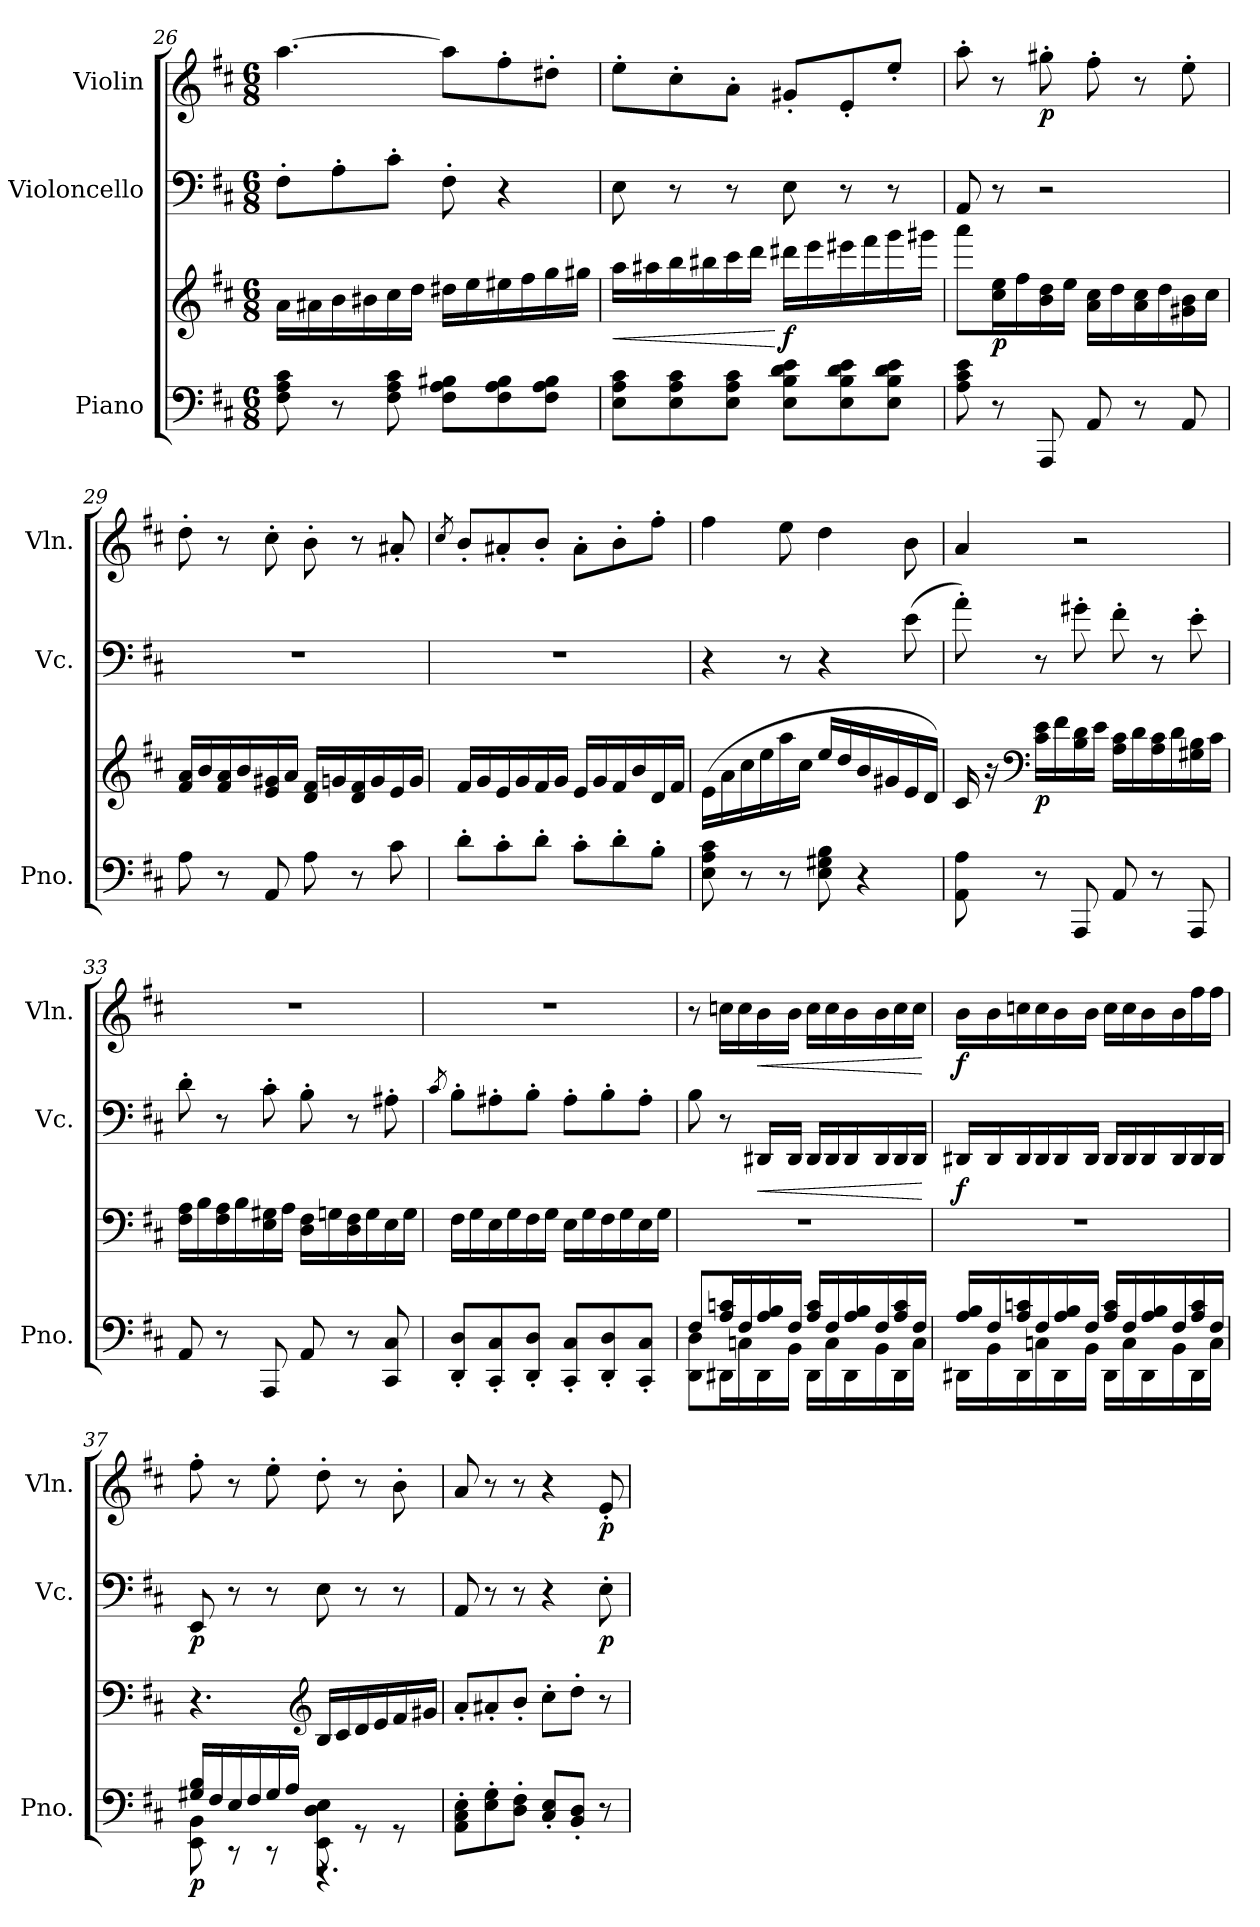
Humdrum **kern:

**kern	**kern	**dynam	**kern	**dynam	**kern	**dynam
*part3	*part3	*part3	*part2	*part2	*part1	*part1
*staff4	*staff3	*staff3/4	*staff2	*staff2	*staff1	*staff1
*I"Piano	*	*	*I"Violoncello	*	*I"Violin	*
*I'Pno.	*	*	*I'Vc.	*	*I'Vln.	*
*clefF4	*clefG2	*	*clefF4	*	*clefG2	*
*k[f#c#]	*k[f#c#]	*	*k[f#c#]	*	*k[f#c#]	*
*M6/8	*M6/8	*	*M6/8	*	*M6/8	*
=26	=26	=26	=26	=26	=26	=26
8F#\ 8A\ 8c#\	16a\LL	.	8F#'\L	.	[4.aa\	.
.	16a#X\	.	.	.	.	.
8r	16b\	.	8A'\	.	.	.
.	16b#X\	.	.	.	.	.
8F#\ 8A\ 8c#\	16cc#\	.	8c#'\J	.	.	.
.	16dd\JJ	.	.	.	.	.
8F#\ 8A\ 8B#X\L	16dd#X\LL	.	8F#'\	.	8aa\L]	.
.	16ee\	.	.	.	.	.
8F#\ 8A\ 8B#\	16ee#X\	.	4r	.	8ff#'\	.
.	16ff#\	.	.	.	.	.
8F#\ 8A\ 8B#\J	16gg\	.	.	.	8dd#X'\J	.
.	16gg#X\JJ	.	.	.	.	.
!!LO:LB:g=z
=27	=27	=27	=27	=27	=27	=27
!	!	!LO:HP:b	!	!	!	!
8E\ 8A\ 8c#\L	16aa\LL	<	8E\	.	8ee'\L	.
.	16aa#X\	.	.	.	.	.
8E\ 8A\ 8c#\	16bb\	.	8r	.	8cc#'\	.
.	16bb#X\	.	.	.	.	.
8E\ 8A\ 8c#\J	16ccc#\	.	8r	.	8a'\J	.
.	16ddd\JJ	.	.	.	.	.
!	!	!LO:DY:n=1:b	!	!	!	!
8E\ 8B\ 8d\ 8e\L	16ddd#X\LL	[ f	8E\	.	8g#X'/L	.
.	16eee\	.	.	.	.	.
8E\ 8B\ 8d\ 8e\	16eee#X\	.	8r	.	8e'/	.
.	16fff#\	.	.	.	.	.
8E\ 8B\ 8d\ 8e\J	16ggg\	.	8r	.	8ee'/J	.
.	16ggg#X\JJ	.	.	.	.	.
=28	=28	=28	=28	=28	=28	=28
8A\ 8c#\ 8e\	8aaa\L	.	8AA/	.	8aa'\	.
!	!	!LO:DY:b	!	!	!	!
8r	16cc#\ 16ee\L	p	8r	.	8r	.
.	16ff#\	.	.	.	.	.
!	!	!	!	!	!	!LO:DY:b
8AAA/	16b\ 16dd\	.	2r	.	8gg#X'\	p
.	16ee\JJ	.	.	.	.	.
8AA/	16a\ 16cc#\LL	.	.	.	8ff#'\	.
.	16dd\	.	.	.	.	.
8r	16a\ 16cc#\	.	.	.	8r	.
.	16dd\	.	.	.	.	.
8AA/	16g#X\ 16b\	.	.	.	8ee'\	.
.	16cc#\JJ	.	.	.	.	.
!!LO:PB:g=z
=29	=29	=29	=29	=29	=29	=29
8A\	16f#/ 16a/LL	.	2.r	.	8dd'\	.
.	16b/	.	.	.	.	.
8r	16f#/ 16a/	.	.	.	8r	.
.	16b/	.	.	.	.	.
8AA/	16e/ 16g#X/	.	.	.	8cc#'\	.
.	16a/JJ	.	.	.	.	.
8A\	16d/ 16f#/LL	.	.	.	8b'\	.
.	16gn/	.	.	.	.	.
8r	16d/ 16f#/	.	.	.	8r	.
.	16g/	.	.	.	.	.
8c#\	16e/	.	.	.	8a#X'/	.
.	16g/JJ	.	.	.	.	.
=30	=30	=30	=30	=30	=30	=30
.	.	.	.	.	8qcc#/	.
8d'\L	16f#/LL	.	2.r	.	8b'/L	.
.	16g/	.	.	.	.	.
8c#'\	16e/	.	.	.	8a#X'/	.
.	16g/	.	.	.	.	.
8d'\J	16f#/	.	.	.	8b'/J	.
.	16g/JJ	.	.	.	.	.
8c#'\L	16e/LL	.	.	.	8a#'\L	.
.	16g/	.	.	.	.	.
8d'\	16f#/	.	.	.	8b'\	.
.	16b/	.	.	.	.	.
8B'\J	16d/	.	.	.	8ff#'\J	.
.	16f#/JJ	.	.	.	.	.
=31	=31	=31	=31	=31	=31	=31
8E\ 8A\ 8c#\	(>16e\LL	.	4r	.	4ff#\	.
.	16a\	.	.	.	.	.
8r	16cc#\	.	.	.	.	.
.	16ee\	.	.	.	.	.
8r	16aa\	.	8r	.	8ee\	.
.	16cc#\JJ	.	.	.	.	.
8E\ 8G#X\ 8B\	16ee/LL	.	4r	.	4dd\	.
.	16dd/	.	.	.	.	.
4r	16b/	.	.	.	.	.
.	16g#X/	.	.	.	.	.
!	!	!	!	!LO:DY:b	!	!
!	!	!	!	!LO:DY:n=1:b	!	!
.	16e/	.	(>8e\	mp p	8b\	.
.	16d/JJ)	.	.	.	.	.
!!LO:LB:g=z
=32	=32	=32	=32	=32	=32	=32
8AA\ 8A\	16c#/	.	8a'\)	.	4a/	.
.	16r	.	.	.	.	.
*	*clefF4	*	*	*	*	*
!	!	!LO:DY:b	!	!	!	!
8r	16c#\ 16e\LL	p	8r	.	.	.
.	16f#\	.	.	.	.	.
8AAA/	16B\ 16d\	.	8g#X'\	.	2r	.
.	16e\JJ	.	.	.	.	.
8AA/	16A\ 16c#\LL	.	8f#'\	.	.	.
.	16d\	.	.	.	.	.
8r	16A\ 16c#\	.	8r	.	.	.
.	16d\	.	.	.	.	.
8AAA/	16G#X\ 16B\	.	8e'\	.	.	.
.	16c#\JJ	.	.	.	.	.
=33	=33	=33	=33	=33	=33	=33
8AA/	16F#\ 16A\LL	.	8d'\	.	2.r	.
.	16B\	.	.	.	.	.
8r	16F#\ 16A\	.	8r	.	.	.
.	16B\	.	.	.	.	.
8AAA/	16E\ 16G#X\	.	8c#'\	.	.	.
.	16A\JJ	.	.	.	.	.
8AA/	16D\ 16F#\LL	.	8B'\	.	.	.
.	16Gn\	.	.	.	.	.
8r	16D\ 16F#\	.	8r	.	.	.
.	16G\	.	.	.	.	.
8CC#/ 8C#/	16E\	.	8A#X'\	.	.	.
.	16G\JJ	.	.	.	.	.
=34	=34	=34	=34	=34	=34	=34
.	.	.	8qc#/	.	.	.
8DD/' 8D/'L	16F#\LL	.	8B'\L	.	2.r	.
.	16G\	.	.	.	.	.
8CC#/' 8C#/'	16E\	.	8A#X'\	.	.	.
.	16G\	.	.	.	.	.
8DD/' 8D/'J	16F#\	.	8B'\J	.	.	.
.	16G\JJ	.	.	.	.	.
8CC#/' 8C#/'L	16E\LL	.	8A#'\L	.	.	.
.	16G\	.	.	.	.	.
8DD/' 8D/'	16F#\	.	8B'\	.	.	.
.	16G\	.	.	.	.	.
8CC#/' 8C#/'J	16E\	.	8A#'\J	.	.	.
.	16G\JJ	.	.	.	.	.
!!LO:LB:g=z
=35	=35	=35	=35	=35	=35	=35
*^	*	*	*	*	*	*
8DD\ 8D\L	8F#/L	2.r	.	8B\	.	8r	.
!	!	!	!LO:DY:b=2	!	!	!	!
!	!	!	!LO:DY:n=1:b=2	!	!	!	!
16DD#X\L	16A/ 16cn/L	.	f mf	8r	.	16ccn\LL	.
16Cn\	16F#/	.	.	.	.	16cc\	.
!	!	!	!	!	!LO:HP:b	!	!LO:HP:b
16DD#\	16A/ 16B/	.	.	16DD#X/LL	<	16b\	<
16BB\JJ	16F#/JJ	.	.	16DD#/JJ	.	16b\JJ	.
16DD#\LL	16A/ 16c/LL	.	.	16DD#/LL	.	16cc\LL	.
16C\	16F#/	.	.	16DD#/	.	16cc\	.
16DD#\	16A/ 16B/	.	.	16DD#/	.	16b\	.
16BB\	16F#/	.	.	16DD#/	.	16b\	.
16DD#\	16A/ 16c/	.	.	16DD#/	.	16cc\	.
16C\JJ	16F#/JJ	.	.	16DD#/JJ	.	16cc\JJ	.
*v	*v	*	*	*	*	*	*
.	.	.	.	[	.	[
=36	=36	=36	=36	=36	=36	=36
*^	*	*	*	*	*	*
!	!	!	!	!	!LO:DY:b	!	!LO:DY:b
16DD#X\LL	16A/ 16B/LL	2.r	.	16DD#X/LL	f	16b\LL	f
16BB\	16F#/	.	.	16DD#/	.	16b\	.
16DD#\	16A/ 16cn/	.	.	16DD#/	.	16ccn\	.
16Cn\	16F#/	.	.	16DD#/	.	16cc\	.
16DD#\	16A/ 16B/	.	.	16DD#/	.	16b\	.
16BB\JJ	16F#/JJ	.	.	16DD#/JJ	.	16b\JJ	.
16DD#\LL	16A/ 16c/LL	.	.	16DD#/LL	.	16cc\LL	.
16C\	16F#/	.	.	16DD#/	.	16cc\	.
16DD#\	16A/ 16B/	.	.	16DD#/	.	16b\	.
16BB\	16F#/	.	.	16DD#/	.	16b\	.
16DD#\	16A/ 16c/	.	.	16DD#/	.	16ff#\	.
16C\JJ	16F#/JJ	.	.	16DD#/JJ	.	16ff#\JJ	.
!!LO:PB:g=z
=37	=37	=37	=37	=37	=37	=37	=37
!	!	!	!LO:DY:b=2	!	!LO:DY:b	!	!LO:DY:b
!	!	!	!	!	!	!	!LO:DY:n=1:b
8EE\ 8BB\	16G#X/ 16B/LL	4.r	p	8EE/	p	8ff#'\	mp p
.	16F#/	.	.	.	.	.	.
8rCC	16E/	.	.	8r	.	8r	.
.	16F#/	.	.	.	.	.	.
8rCC	16G#/	.	.	8r	.	8ee'\	.
.	16A/JJ	.	.	.	.	.	.
*	*	*clefG2	*	*	*	*	*
8EE\ 8D\ 8E\	4.r	16B/LL	.	8E\	.	8dd'\	.
.	.	16c#/	.	.	.	.	.
8rGG	.	16d/	.	8r	.	8r	.
.	.	16e/	.	.	.	.	.
8rGG	.	16f#/	.	8r	.	8b'\	.
.	.	16g#X/JJ	.	.	.	.	.
*v	*v	*	*	*	*	*	*
=38	=38	=38	=38	=38	=38	=38
8AA\' 8C#\' 8E\'L	8a'/L	.	8AA/	.	8a/	.
!	!	!LO:DY:b	!	!	!	!
!	!	!LO:DY:n=1:b	!	!	!	!
8E\' 8G\'	8a#X'/	f mf	8r	.	8r	.
8D\' 8F#\'J	8b'/J	.	8r	.	8r	.
8C#/' 8E/'L	8cc#'\L	.	4r	.	4r	.
8BB/' 8D/'J	8dd'\J	.	.	.	.	.
!	!	!	!	!LO:DY:b	!	!LO:DY:b
8r	8r	.	8E'\	p	8e'/	p
=	=	=	=	=	=	=
*-	*-	*-	*-	*-	*-	*-
